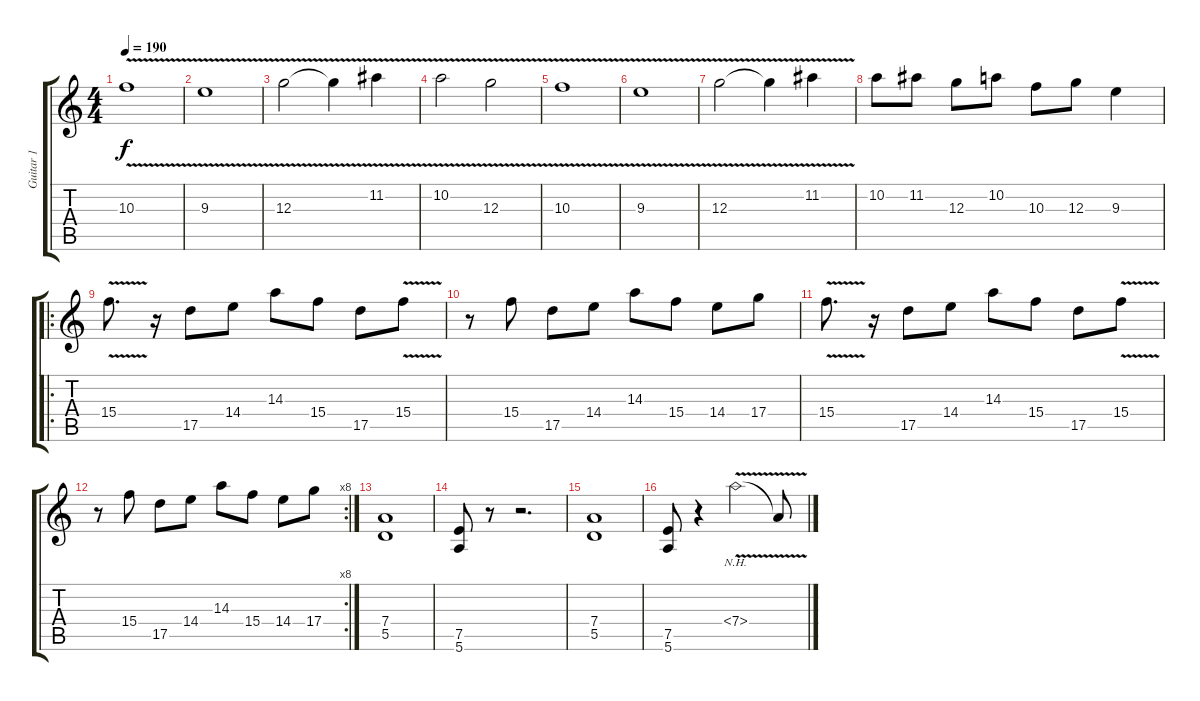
\track ("Guitar 1" "Guitar 1") {instrument distortionguitar}
\staff {score tabs}
\tuning (E4 B3 G3 D3 A2 E2) {hide}
\ts (4 4)
\tempo 190
\clef g2
\ks c
10.3{v}.1{dy f} |
9.3{v}.1 |
12.3{v}.2 12.3{v t}.4 11.2{v}.4 |
10.2{v}.2 12.3{v}.2 |
10.3{v}.1 |
9.3{v}.1 |
12.3{v}.2 12.3{v t}.4 11.2{v}.4 |
10.2.8 11.2.8 12.3.8 10.2.8 10.3.8 12.3.8 9.3.4 |
\ro
15.4{v}.8{d} r.16 17.5.8 14.4.8 14.3.8 15.4.8 17.5.8 15.4{v}.8 |
r.8 15.4.8 17.5.8 14.4.8 14.3.8 15.4.8 14.4.8 17.4.8 |
15.4{v}.8{d} r.16 17.5.8 14.4.8 14.3.8 15.4.8 17.5.8 15.4{v}.8 |
\rc 8
r.8 15.4.8 17.5.8 14.4.8 14.3.8 15.4.8 14.4.8 17.4.8 |
(7.4 5.5).1 |
(7.5 5.6).8 r.8 r.2{d} |
(7.4 5.5).1 |
(7.5 5.6).8 r.4 7.4{nh v}.2 7.4{t}.8
